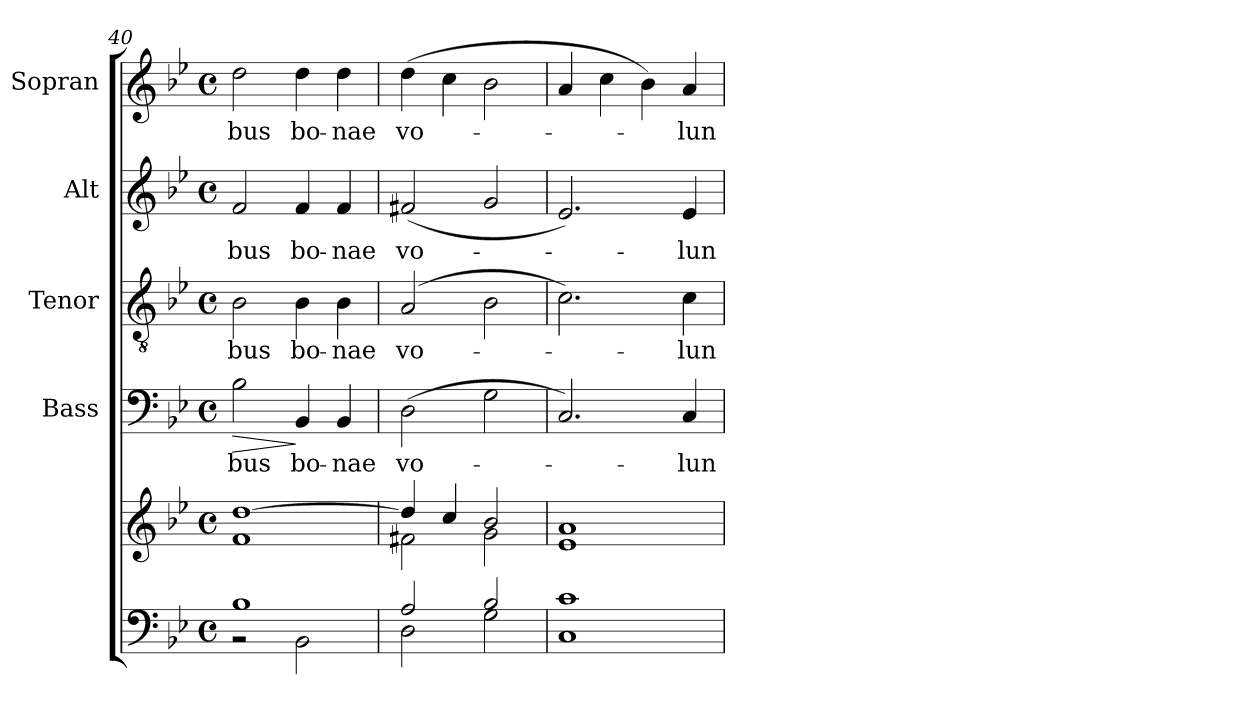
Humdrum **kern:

**kern	**kern	**kern	**text	**dynam	**kern	**text	**kern	**text	**kern	**text
*part5	*part5	*part4	*part4	*part4	*part3	*part3	*part2	*part2	*part1	*part1
*staff6	*staff5	*staff4	*staff4	*staff4	*staff3	*staff3	*staff2	*staff2	*staff1	*staff1
*	*	*I"Bass	*	*	*I"Tenor	*	*I"Alt	*	*I"Sopran	*
*	*	*I'B.	*	*	*I'T.	*	*I'A.	*	*I'S.	*
*clefF4	*clefG2	*clefF4	*	*	*clefGv2	*	*clefG2	*	*clefG2	*
*k[b-e-]	*k[b-e-]	*k[b-e-]	*	*	*k[b-e-]	*	*k[b-e-]	*	*k[b-e-]	*
*B-:	*B-:	*B-:	*	*	*B-:	*	*B-:	*	*B-:	*
*M4/4	*M4/4	*M4/4	*	*	*M4/4	*	*M4/4	*	*M4/4	*
*met(c)	*met(c)	*met(c)	*	*	*met(c)	*	*met(c)	*	*met(c)	*
=40	=40	=40	=40	=40	=40	=40	=40	=40	=40	=40
*^	*^	*	*	*	*	*	*	*	*	*
!	!	!	!	!	!LO:LY:b	!LO:HP:b	!	!LO:LY:b	!	!LO:LY:b	!	!LO:LY:b
1B-	2rBB	[>1dd	1f	2B-\	-bus	>	2B-\	-bus	2f/	-bus	2dd\	-bus
!	!	!	!	!	!LO:LY:b	!	!	!LO:LY:b	!	!LO:LY:b	!	!LO:LY:b
.	2BB-\	.	.	4BB-/	bo-	]	4B-\	bo-	4f/	bo-	4dd\	bo-
!	!	!	!	!	!LO:LY:b	!	!	!LO:LY:b	!	!LO:LY:b	!	!LO:LY:b
.	.	.	.	4BB-/	-nae	.	4B-\	-nae	4f/	-nae	4dd\	-nae
=41	=41	=41	=41	=41	=41	=41	=41	=41	=41	=41	=41	=41
!	!	!	!	!	!LO:LY:b	!	!	!LO:LY:b	!	!LO:LY:b	!	!LO:LY:b
2A/	2D\	4dd/]	2f#X\	(>2D\	vo-	.	(2A/	vo-	(<2f#X/	vo-	(>4dd\	vo-
.	.	4cc/	.	.	.	.	.	.	.	.	4cc\	.
2B-/	2G\	2b-/	2g\	2G\	.	.	2B-\	.	2g/	.	2b-\	.
=42	=42	=42	=42	=42	=42	=42	=42	=42	=42	=42	=42	=42
1c	1C	1a	1e-	2.C/)	.	.	2.c\)	.	2.e-/)	.	4a/	.
.	.	.	.	.	.	.	.	.	.	.	4cc\	.
.	.	.	.	.	.	.	.	.	.	.	4b-\)	.
!	!	!	!	!	!LO:LY:b	!	!	!LO:LY:b	!	!LO:LY:b	!	!LO:LY:b
.	.	.	.	4C/	-lun-	.	4c\	-lun-	4e-/	-lun-	4a/	-lun-
*v	*v	*	*	*	*	*	*	*	*	*	*	*
*	*v	*v	*	*	*	*	*	*	*	*	*
=	=	=	=	=	=	=	=	=	=	=
*-	*-	*-	*-	*-	*-	*-	*-	*-	*-	*-
